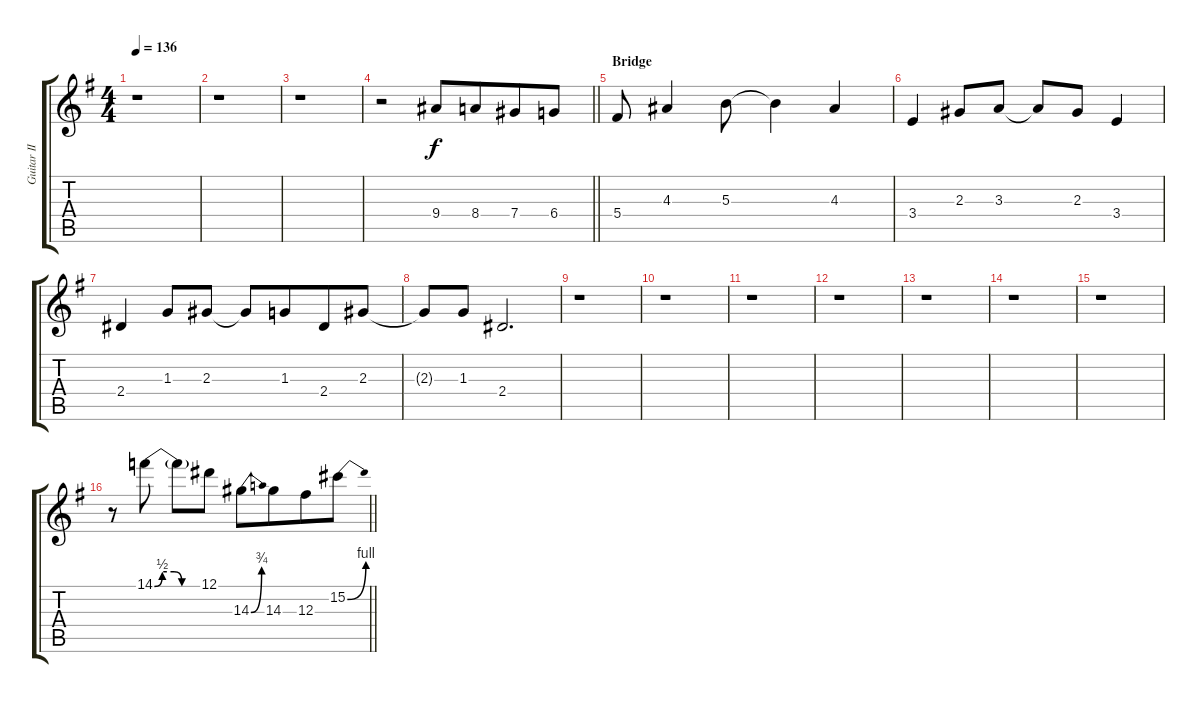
\track ("Guitar II (lead)" "Guitar II ") {instrument distortionguitar}
\staff {score tabs}
\tuning (Eb4 Bb3 Gb3 Db3 Ab2 Eb2) {hide}
\ts (4 4)
\tempo 136
\clef g2
\ks eminor
r.1{dy mf} |
r.1 |
r.1 |
\barLineRight lightlight
r.2 9.4.8{dy f} 8.4.8{beam merge} 7.4.8 6.4.8 |
\section ("" "Bridge")
5.4.8 4.3.4 5.3.8 5.3{t}.4 4.3.4 |
3.4.4 2.3.8 3.3.8 3.3{t}.8 2.3.8 3.4.4 |
2.4.4 1.3.8 2.3.8 2.3{t}.8 1.3.8{beam merge} 2.4.8 2.3.8 |
2.3{t}.8 1.3.8 2.4.2{d} |
r.1 |
r.1 |
r.1 |
r.1 |
r.1 |
r.1 |
r.1 |
\barLineRight lightlight
r.8 14.1{be (custom 0 0 10 2 25 2 35 0 60 0)}.8 14.1{t}.8 12.1.8 14.3{be (bend 0 0 60 3)}.8 14.3.8{beam merge} 12.3.8 15.2{be (bend 0 0 60 4)}.8
